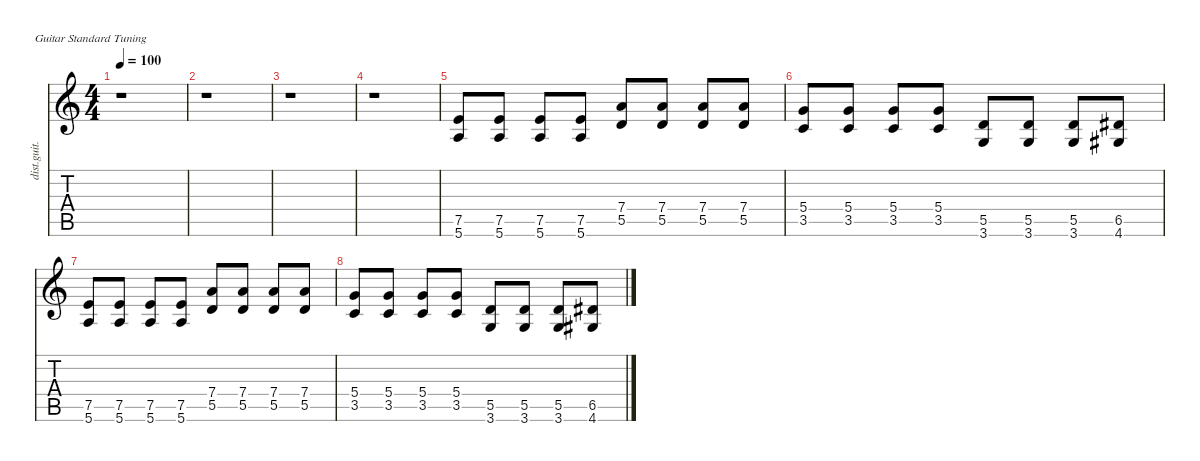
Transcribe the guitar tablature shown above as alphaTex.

\defaultSystemsLayout 4
\hideDynamics
\bracketExtendMode nobrackets
\otherSystemsTrackNameOrientation horizontal
\track ("Distortion Guitar" "dist.guit.") {instrument distortionguitar}
\staff {score tabs}
\tuning (E4 B3 G3 D3 A2 E2)
\ts (4 4)
\tempo 100
\clef g2
\ks c
r.1{dy mf instrument distortionguitar beam Down} |
r.1{beam Down} |
r.1{beam Down} |
r.1{beam Down} |
(5.6 7.5).8{beam Up} (5.6 7.5).8{beam Up} (5.6 7.5).8{beam Up} (5.6 7.5).8{beam Up} (5.5 7.4).8{beam Up} (5.5 7.4).8{beam Up} (5.5 7.4).8{beam Up} (5.5 7.4).8{beam Up} |
(5.4 3.5).8{beam Up} (5.4 3.5).8{beam Up} (5.4 3.5).8{beam Up} (5.4 3.5).8{beam Up} (3.6 5.5).8{beam Up} (3.6 5.5).8{beam Up} (3.6 5.5).8{beam Up} (4.6{acc #} 6.5{acc #}).8{beam Up} |
(5.6 7.5).8{beam Up} (5.6 7.5).8{beam Up} (5.6 7.5).8{beam Up} (5.6 7.5).8{beam Up} (5.5 7.4).8{beam Up} (5.5 7.4).8{beam Up} (5.5 7.4).8{beam Up} (5.5 7.4).8{beam Up} |
(5.4 3.5).8{beam Up} (5.4 3.5).8{beam Up} (5.4 3.5).8{beam Up} (5.4 3.5).8{beam Up} (3.6 5.5).8{beam Up} (3.6 5.5).8{beam Up} (3.6 5.5).8{beam Up} (4.6{acc #} 6.5{acc #}).8{beam Up}
